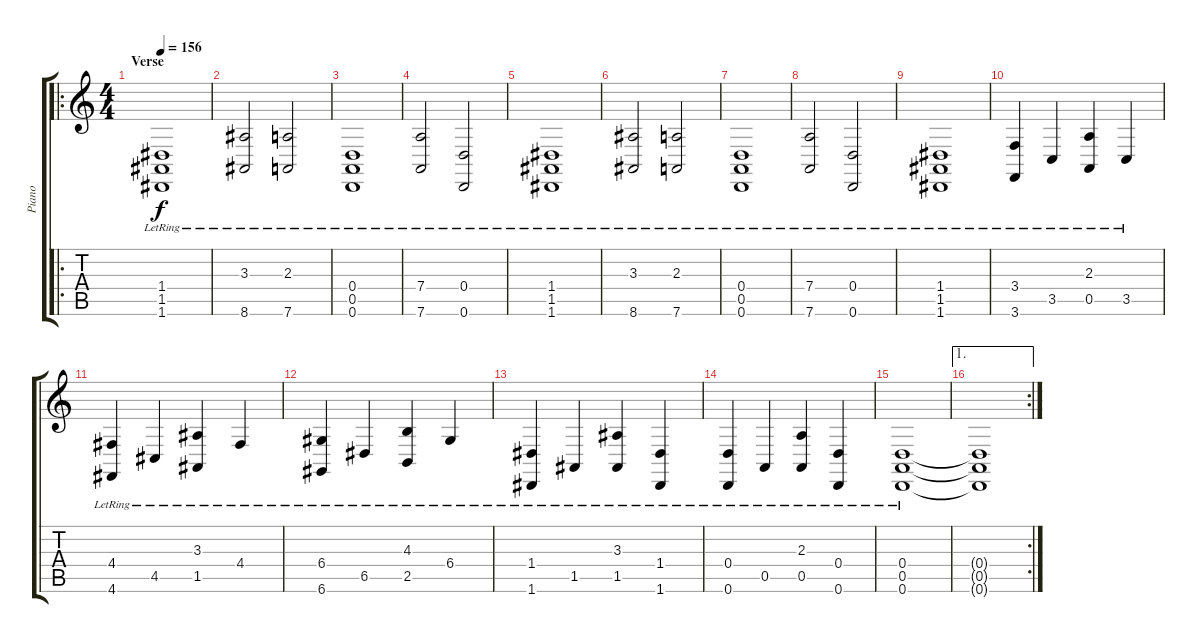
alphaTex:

\track ("Piano" "Piano") {instrument acousticgrandpiano}
\staff {score tabs}
\tuning (E4 B3 G3 D3 A2 D2) {hide}
\ro
\ts (4 4)
\section ("" "Verse")
\tempo 156
\clef g2
\ks c
(1.4{lr} 1.5{lr} 1.6{lr}).1{dy f} |
(3.3{lr} 8.6{lr}).2 (2.3{lr} 7.6{lr}).2 |
(0.4{lr} 0.5{lr} 0.6{lr}).1 |
(7.4{lr} 7.6{lr}).2 (0.4{lr} 0.6{lr}).2 |
(1.4{lr} 1.5{lr} 1.6{lr}).1 |
(3.3{lr} 8.6{lr}).2 (2.3{lr} 7.6{lr}).2 |
(0.4{lr} 0.5{lr} 0.6{lr}).1 |
(7.4{lr} 7.6{lr}).2 (0.4{lr} 0.6{lr}).2 |
(1.4{lr} 1.5{lr} 1.6{lr}).1 |
(3.4{lr} 3.6{lr}).4 3.5{lr}.4 (2.3{lr} 0.5{lr}).4 3.5{lr}.4 |
(4.4{lr} 4.6{lr}).4 4.5{lr}.4 (3.3{lr} 1.5{lr}).4 4.4{lr}.4 |
(6.4{lr} 6.6{lr}).4 6.5{lr}.4 (4.3{lr} 2.5{lr}).4 6.4{lr}.4 |
(1.4{lr} 1.6{lr}).4 1.5{lr}.4 (3.3{lr} 1.5{lr}).4 (1.4{lr} 1.6{lr}).4 |
(0.4{lr} 0.6{lr}).4 0.5{lr}.4 (2.3{lr} 0.5{lr}).4 (0.4{lr} 0.6{lr}).4 |
(0.4{lr} 0.5{lr} 0.6{lr}).1 |
\ae 1
\rc 2
(0.4{t} 0.5{t} 0.6{t}).1
